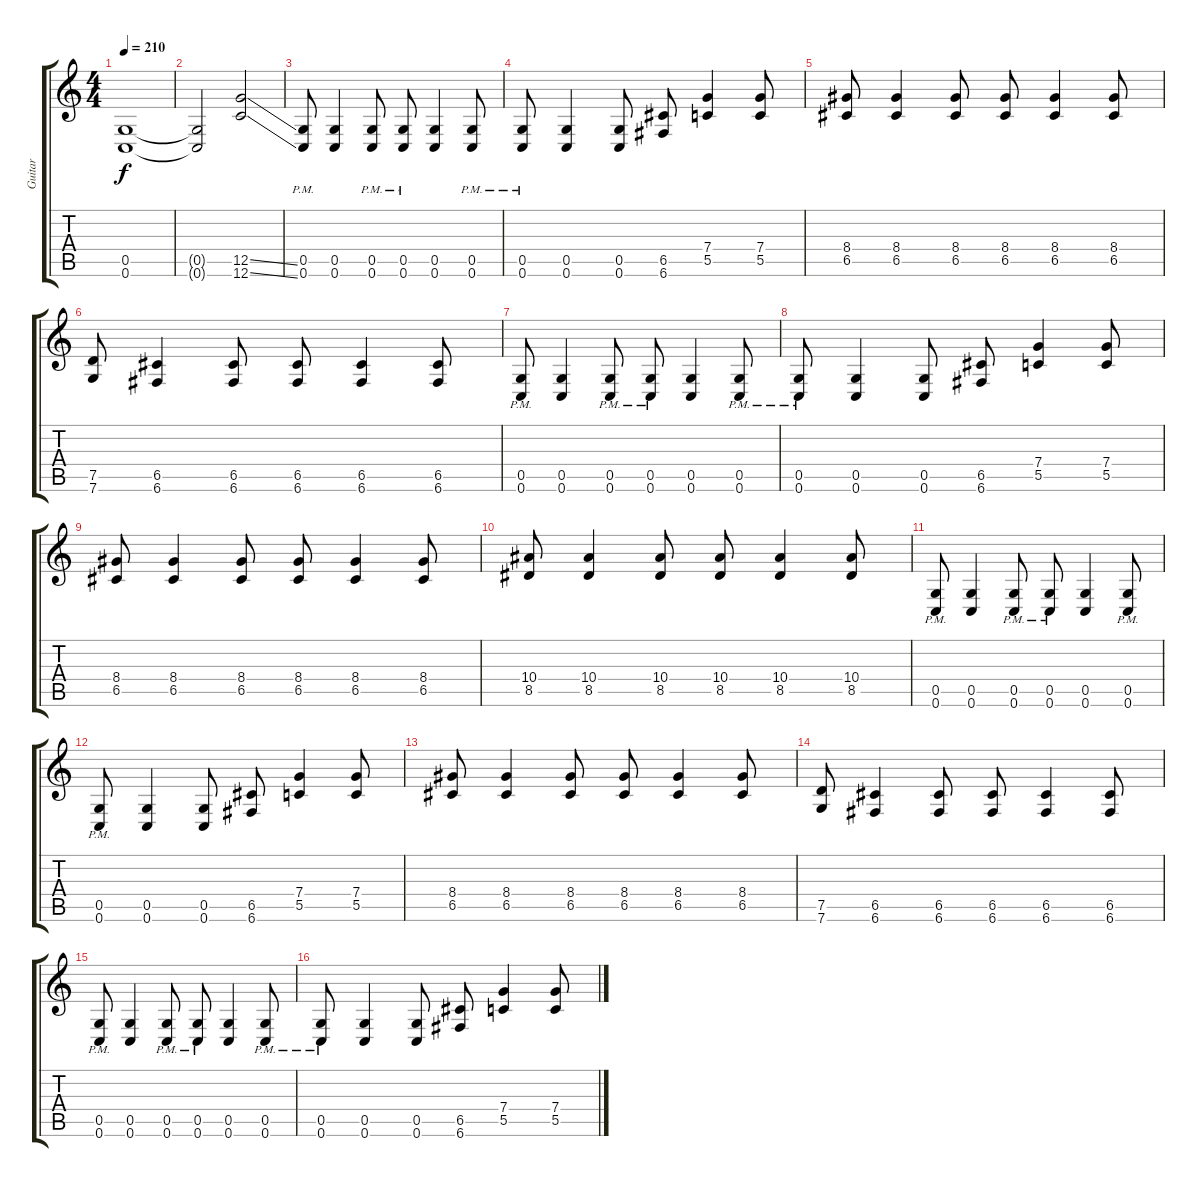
\track ("Guitar" "Guitar") {instrument distortionguitar}
\staff {score tabs}
\tuning (D4 A3 F3 C3 G2 C2) {hide}
\ts (4 4)
\tempo 210
\clef g2
\ks c
(0.5{t} 0.6{t}).1{dy f} |
(0.5{t} 0.6{t}).2 (12.5{ss} 12.6{ss}).2 |
(0.5{pm} 0.6{pm}).8 (0.5 0.6).4 (0.5{pm} 0.6{pm}).8 (0.5{pm} 0.6{pm}).8 (0.5 0.6).4 (0.5{pm} 0.6{pm}).8 |
(0.5{pm} 0.6{pm}).8 (0.5 0.6).4 (0.5 0.6).8 (6.5 6.6).8 (7.4 5.5).4 (7.4 5.5).8 |
(8.4 6.5).8 (8.4 6.5).4 (8.4 6.5).8 (8.4 6.5).8 (8.4 6.5).4 (8.4 6.5).8 |
(7.5 7.6).8 (6.5 6.6).4 (6.5 6.6).8 (6.5 6.6).8 (6.5 6.6).4 (6.5 6.6).8 |
(0.5{pm} 0.6{pm}).8 (0.5 0.6).4 (0.5{pm} 0.6{pm}).8 (0.5{pm} 0.6{pm}).8 (0.5 0.6).4 (0.5{pm} 0.6{pm}).8 |
(0.5{pm} 0.6{pm}).8 (0.5 0.6).4 (0.5 0.6).8 (6.5 6.6).8 (7.4 5.5).4 (7.4 5.5).8 |
(8.4 6.5).8 (8.4 6.5).4 (8.4 6.5).8 (8.4 6.5).8 (8.4 6.5).4 (8.4 6.5).8 |
(10.4 8.5).8 (10.4 8.5).4 (10.4 8.5).8 (10.4 8.5).8 (10.4 8.5).4 (10.4 8.5).8 |
(0.5{pm} 0.6{pm}).8 (0.5 0.6).4 (0.5{pm} 0.6{pm}).8 (0.5{pm} 0.6{pm}).8 (0.5 0.6).4 (0.5{pm} 0.6{pm}).8 |
(0.5{pm} 0.6{pm}).8 (0.5 0.6).4 (0.5 0.6).8 (6.5 6.6).8 (7.4 5.5).4 (7.4 5.5).8 |
(8.4 6.5).8 (8.4 6.5).4 (8.4 6.5).8 (8.4 6.5).8 (8.4 6.5).4 (8.4 6.5).8 |
(7.5 7.6).8 (6.5 6.6).4 (6.5 6.6).8 (6.5 6.6).8 (6.5 6.6).4 (6.5 6.6).8 |
(0.5{pm} 0.6{pm}).8 (0.5 0.6).4 (0.5{pm} 0.6{pm}).8 (0.5{pm} 0.6{pm}).8 (0.5 0.6).4 (0.5{pm} 0.6{pm}).8 |
(0.5{pm} 0.6{pm}).8 (0.5 0.6).4 (0.5 0.6).8 (6.5 6.6).8 (7.4 5.5).4 (7.4 5.5).8
